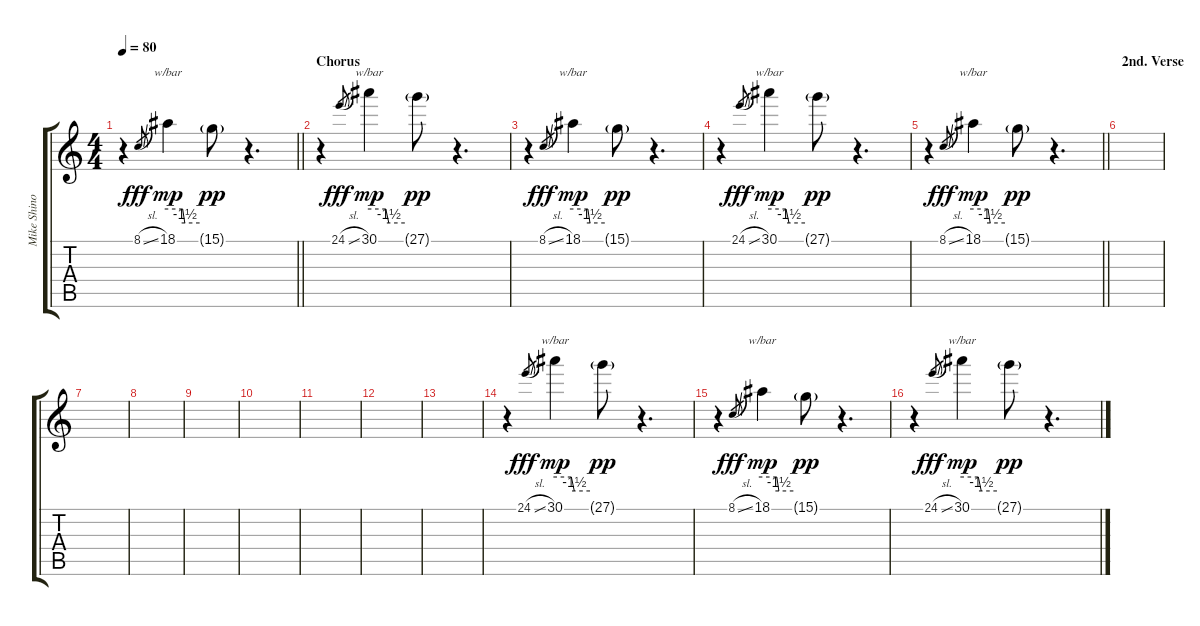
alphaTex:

\track ("Mike Shinoda - Effect 2" "Mike Shino") {instrument sopranosax}
\staff {score tabs}
\tuning (E4 B3 G3 D3 A2 C2) {hide}
\ts (4 4)
\tempo 80
\clef g2
\barLineRight lightlight
\ks c
r.4{dy pp} 8.1{sl}.8{gr dy fff} 18.1.4{tbe (custom default 0 0 28 0 32 -6 60 -6) dy mp} 15.1{g}.8{dy pp} r.4{d} |
\section ("" "Chorus")
r.4 24.1{sl}.8{gr dy fff} 30.1.4{tbe (custom default 0 0 28 0 33 -6 60 -6) dy mp} 27.1{g}.8{dy pp} r.4{d} |
r.4 8.1{sl}.8{gr dy fff} 18.1.4{tbe (custom default 0 0 28 0 32 -6 60 -6) dy mp} 15.1{g}.8{dy pp} r.4{d} |
r.4 24.1{sl}.8{gr dy fff} 30.1.4{tbe (custom default 0 0 28 0 33 -6 60 -6) dy mp} 27.1{g}.8{dy pp} r.4{d} |
\barLineRight lightlight
r.4 8.1{sl}.8{gr dy fff} 18.1.4{tbe (custom default 0 0 28 0 32 -6 60 -6) dy mp} 15.1{g}.8{dy pp} r.4{d} |
\section ("" "2nd. Verse")
|
|
|
|
|
|
|
|
r.4 24.1{sl}.8{gr dy fff} 30.1.4{tbe (custom default 0 0 28 0 33 -6 60 -6) dy mp} 27.1{g}.8{dy pp} r.4{d} |
r.4 8.1{sl}.8{gr dy fff} 18.1.4{tbe (custom default 0 0 28 0 32 -6 60 -6) dy mp} 15.1{g}.8{dy pp} r.4{d} |
r.4 24.1{sl}.8{gr dy fff} 30.1.4{tbe (custom default 0 0 28 0 33 -6 60 -6) dy mp} 27.1{g}.8{dy pp} r.4{d}
